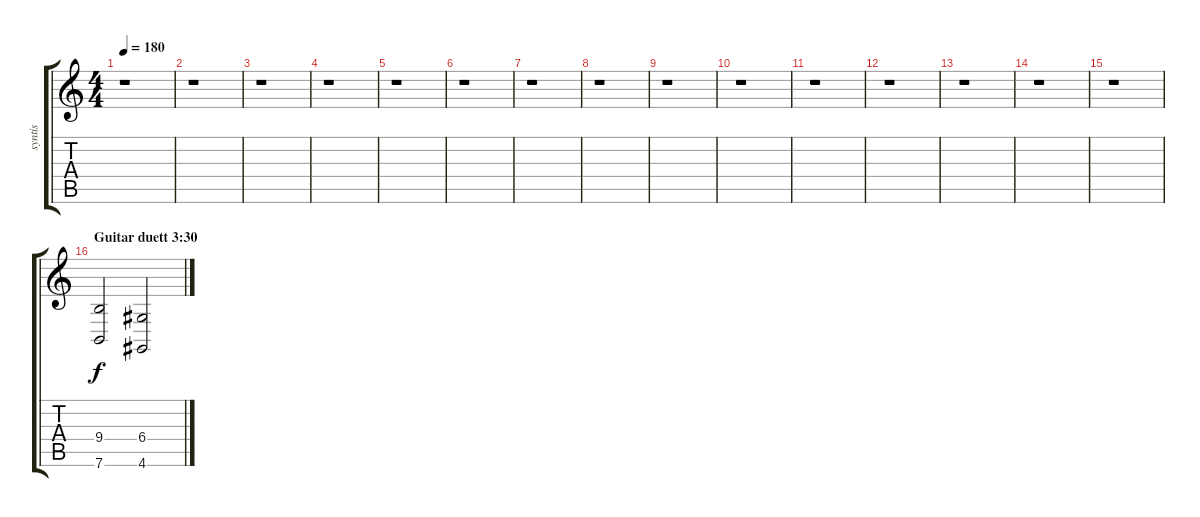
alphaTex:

\track ("syntis" "syntis") {instrument harpsichord}
\staff {score tabs}
\tuning (E4 B3 G3 D3 A2 E2) {hide}
\ts (4 4)
\tempo 180
\clef g2
\ks c
r.1{dy f} |
r.1 |
r.1 |
r.1 |
r.1 |
r.1 |
r.1 |
r.1 |
r.1 |
r.1 |
r.1 |
r.1 |
r.1 |
r.1 |
r.1 |
\section ("" "Guitar duett 3:30")
(9.4 7.6).2{volume 11 instrument choiraahs} (6.4 4.6).2
